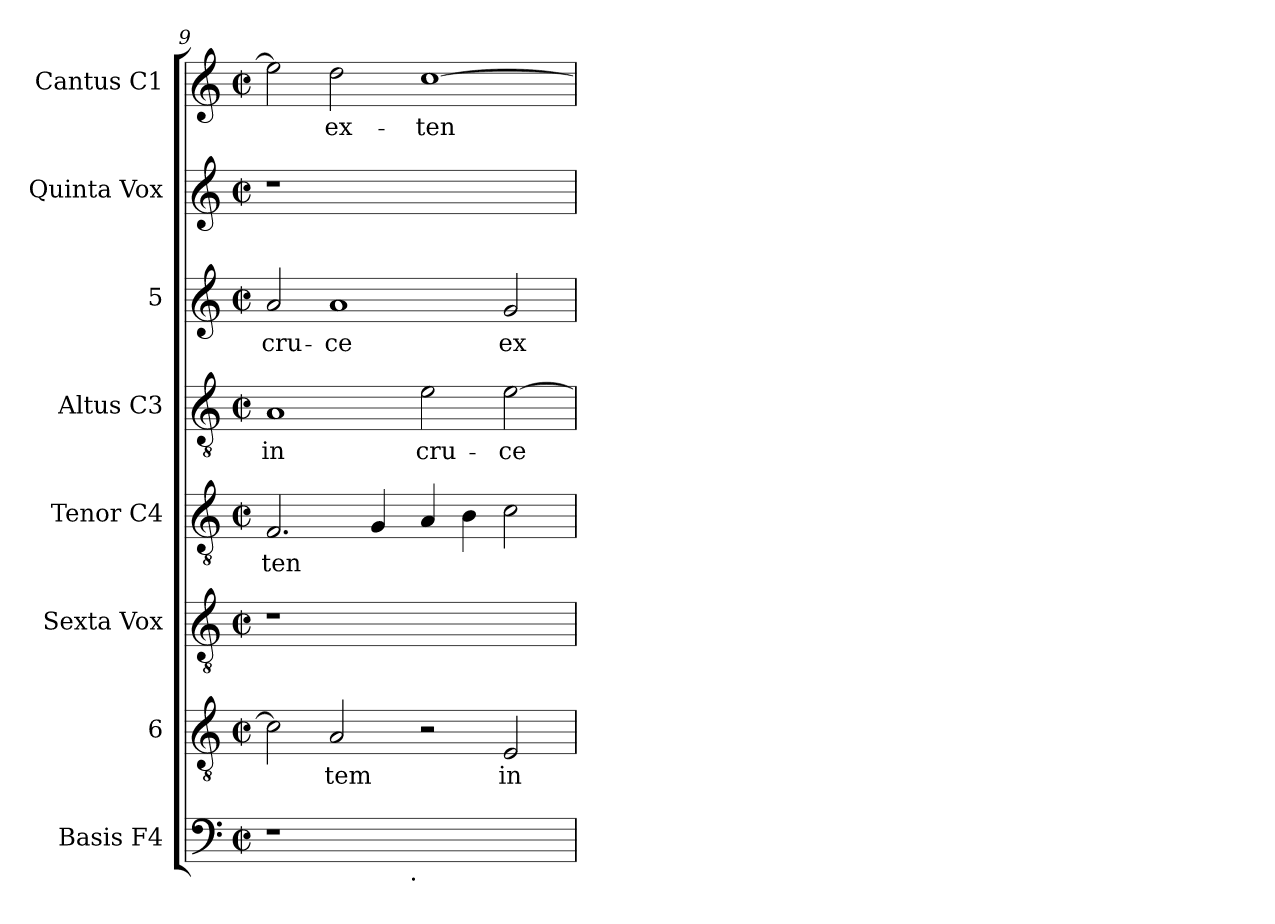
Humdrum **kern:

**kern	**kern	**text	**kern	**kern	**text	**kern	**text	**kern	**text	**kern	**kern	**text
*part8	*part7	*part7	*part6	*part5	*part5	*part4	*part4	*part3	*part3	*part2	*part1	*part1
*staff8	*staff7	*staff7	*staff6	*staff5	*staff5	*staff4	*staff4	*staff3	*staff3	*staff2	*staff1	*staff1
*I"Basis  F4	*I"6	*	*I"Sexta  Vox	*I"Tenor  C4	*	*I"Altus  C3	*	*I"5	*	*I"Quinta  Vox	*I"Cantus  C1	*
*I'B	*	*	*	*I'T	*	*I'A	*	*	*	*	*I'C	*
*clefF4	*clefGv2	*	*clefGv2	*clefGv2	*	*clefGv2	*	*clefG2	*	*clefG2	*clefG2	*
*k[]	*k[]	*	*k[]	*k[]	*	*k[]	*	*k[]	*	*k[]	*k[]	*
*C:	*C:	*	*C:	*C:	*	*C:	*	*C:	*	*C:	*C:	*
*M2/2	*M2/2	*	*M2/2	*M2/2	*	*M2/2	*	*M2/2	*	*M2/2	*M2/2	*
*met(c|)	*met(c|)	*	*met(c|)	*met(c|)	*	*met(c|)	*	*met(c|)	*	*met(c|)	*met(c|)	*
=9	=9	=9	=9	=9	=9	=9	=9	=9	=9	=9	=9	=9
!	!	!LO:LY:b:cj	!	!	!LO:LY:b:cj	!	!LO:LY:b:cj	!	!LO:LY:b:cj	!	!	!LO:LY:b:cj
*^	*	*	*	*	*	*	*	*	*	*	*	*
1r	2ryy	2c\]	--	1r	2.F/	-ten-	1A	in	2a/	cru-	1r	2ee\]	.
!	!	!	!LO:LY:b:cj	!	!	!	!	!	!	!LO:LY:b:cj	!	!	!LO:LY:b:cj
.	4...ryy	2A/	-tem	.	.	.	.	.	1a	-ce	.	2dd\	ex-
!	!	!	!	!	!	!LO:LY:b:cj	!	!	!	!	!	!	!
.	.	.	.	.	4G/	--	.	.	.	.	.	.	.
!	!LO:TX:b:t=.	!	!	!	!	!	!	!	!	!	!	!	!
.	1ryy	.	.	.	.	.	.	.	.	.	.	.	.
!	!	!	!	!	!	!LO:LY:b:cj	!	!LO:LY:b:cj	!	!	!	!	!LO:LY:b:cj
1ryy	.	2r	.	1ryy	4A/	--	2e\	cru-	.	.	1ryy	[>1cc	-ten-
!	!	!	!	!	!	!LO:LY:b:cj	!	!	!	!	!	!	!
.	.	.	.	.	4B\	--	.	.	.	.	.	.	.
!	!	!	!LO:LY:b:cj	!	!	!LO:LY:b:cj	!	!LO:LY:b:cj	!	!LO:LY:b:cj	!	!	!
.	.	2E/	in	.	2c\	--	[>2e\	-ce	2g/	ex-	.	.	.
.	32ryy	.	.	.	.	.	.	.	.	.	.	.	.
*v	*v	*	*	*	*	*	*	*	*	*	*	*	*
=	=	=	=	=	=	=	=	=	=	=	=	=
*-	*-	*-	*-	*-	*-	*-	*-	*-	*-	*-	*-	*-
